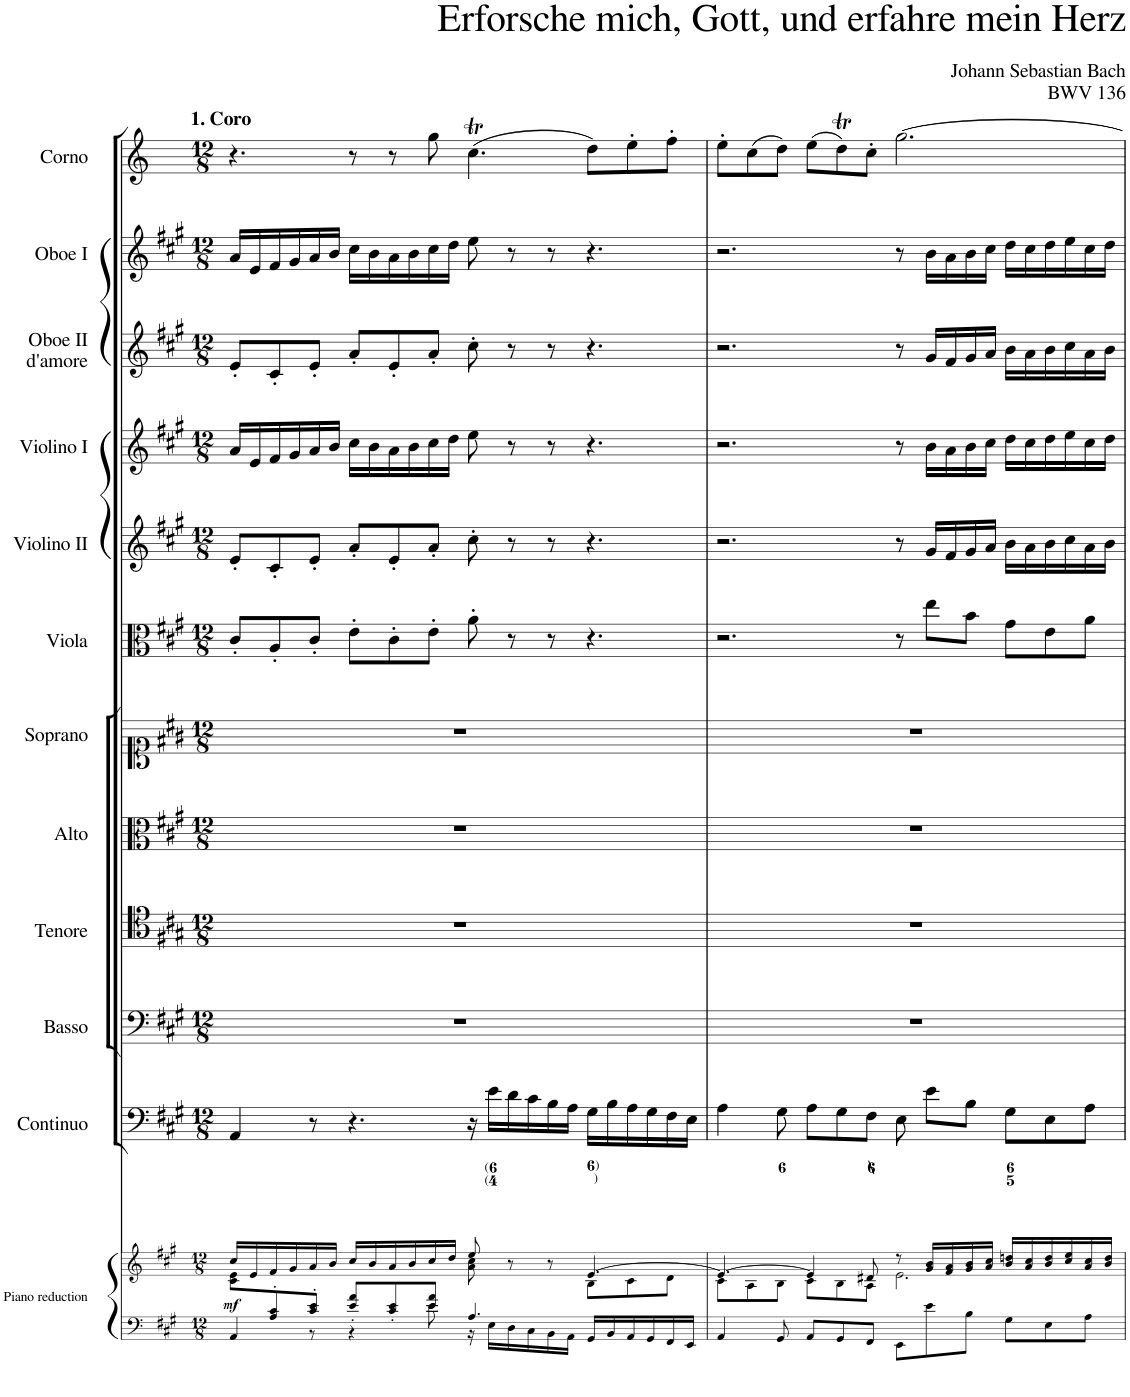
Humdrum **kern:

**kern	**kern	**dynam	**kern	**kern	**kern	**kern	**kern	**kern	**kern	**kern	**kern	**kern	**kern
*part12	*part12	*part12	*part11	*part10	*part9	*part8	*part7	*part6	*part5	*part4	*part3	*part2	*part1
*staff13	*staff12	*staff12/13	*staff11	*staff10	*staff9	*staff8	*staff7	*staff6	*staff5	*staff4	*staff3	*staff2	*staff1
*I"Piano reduction	*	*	*I"Continuo	*I"Basso	*I"Tenore	*I"Alto	*I"Soprano	*I"Viola	*I"Violino II	*I"Violino I	*I"Oboe II d'amore	*I"Oboe I	*I"Corno
*I'Pno	*	*	*	*	*	*	*	*I'Vla	*I'Vln	*I'Vln	*I'Ob	*I'Ob	*
*stria5	*stria5	*	*	*	*	*	*	*	*	*	*	*	*
*clefF4	*clefG2	*	*clefF4	*clefF4	*clefC4	*clefC3	*clefC1	*clefC3	*clefG2	*clefG2	*clefG2	*clefG2	*clefG2
*	*	*	*	*	*	*	*	*	*	*	*	*	*Trd2c3
*k[f#c#g#]	*k[f#c#g#]	*	*k[f#c#g#]	*k[f#c#g#]	*k[f#c#g#]	*k[f#c#g#]	*k[f#c#g#]	*k[f#c#g#]	*k[f#c#g#]	*k[f#c#g#]	*k[f#c#g#]	*k[f#c#g#]	*k[]
*M12/8	*M12/8	*	*M12/8	*M12/8	*M12/8	*M12/8	*M12/8	*M12/8	*M12/8	*M12/8	*M12/8	*M12/8	*M12/8
=1	=1	=1	=1	=1	=1	=1	=1	=1	=1	=1	=1	=1	=1
*^	*^	*	*	*	*	*	*	*	*	*	*	*	*
*	*	*	*^	*	*	*	*	*	*	*	*	*	*	*	*
!	!	!	!	!	!	!	!	!	!	!	!	!	!	!	!	!LO:TX:a:B:t=1. Coro
!	!	!	!	!	!LO:DY:b	!	!	!	!	!	!	!	!	!	!	!
8ryy	4AA/	16cc#/LL	2.ryy	8c#\ 8e\L	mf	4AA/	1.r	1.r	1.r	1.r	8c#'/L	8e'/L	16a/LL	8e'/L	16a/LL	4.r
.	.	16e/	.	.	.	.	.	.	.	.	.	.	16e/	.	16e/	.
8A/'> 8c#/'>	.	16f#/	.	1ryy	.	.	.	.	.	.	8A'/	8c#'/	16f#/	8c#'/	16f#/	.
.	.	16g#/	.	.	.	.	.	.	.	.	.	.	16g#/	.	16g#/	.
8c#/'> 8e/'>J	8r	16a/	.	.	.	8r	.	.	.	.	8c#'/J	8e'/J	16a/	8e'/J	16a/	.
.	.	16b/JJ	.	.	.	.	.	.	.	.	.	.	16b/JJ	.	16b/JJ	.
8e/'< 8a/'<L	4r	16cc#/LL	.	.	.	4.r	.	.	.	.	8e'\L	8a'/L	16cc#\LL	8a'/L	16cc#\LL	8r
.	.	16b/	.	.	.	.	.	.	.	.	.	.	16b\	.	16b\	.
8c#/'< 8e/'<	.	16a/	.	.	.	.	.	.	.	.	8c#'\	8e'/	16a\	8e'/	16a\	8r
.	.	16b/	.	.	.	.	.	.	.	.	.	.	16b\	.	16b\	.
8e/ 8a/J	8e\	16cc#/	.	.	.	.	.	.	.	.	8e'\J	8a'/J	16cc#\	8a'/J	16cc#\	8gg\
.	.	16dd/JJ	.	.	.	.	.	.	.	.	.	.	16dd\JJ	.	16dd\JJ	.
4.A/	16r	8ee/	8a\ 8cc#\	.	.	16r	.	.	.	.	8a'\	8cc#'\	8ee\	8cc#'\	8ee\	(4.ccT\
.	16E\LL	.	.	.	.	16e\LL	.	.	.	.	.	.	.	.	.	.
.	16D\	8r	8ryy	.	.	16d\	.	.	.	.	8r	8r	8r	8r	8r	.
.	16C#\	.	.	.	.	16c#\	.	.	.	.	.	.	.	.	.	.
.	16BB\	8r	8ryy	.	.	16B\	.	.	.	.	8r	8r	8r	8r	8r	.
.	16AA\JJ	.	.	.	.	16A\JJ	.	.	.	.	.	.	.	.	.	.
4.ryy	16GG#/LL	[4.e/	8B\L	4.ryy	.	16G#\LL	.	.	.	.	4.r	4.r	4.r	4.r	4.r	8dd\L)
.	16BB/	.	.	.	.	16B\	.	.	.	.	.	.	.	.	.	.
.	16AA/	.	8c#\	.	.	16A\	.	.	.	.	.	.	.	.	.	8ee'\
.	16GG#/	.	.	.	.	16G#\	.	.	.	.	.	.	.	.	.	.
.	16FF#/	.	8d\J	.	.	16F#\	.	.	.	.	.	.	.	.	.	8ff'\J
.	16EE/JJ	.	.	.	.	16E\JJ	.	.	.	.	.	.	.	.	.	.
*v	*v	*	*	*	*	*	*	*	*	*	*	*	*	*	*	*
*	*	*v	*v	*	*	*	*	*	*	*	*	*	*	*	*
=2	=2	=2	=2	=2	=2	=2	=2	=2	=2	=2	=2	=2	=2	=2
4AA/	4.e/_	8c#\L	.	4A\	1.r	1.r	1.r	1.r	2.r	2.r	2.r	2.r	2.r	8ee'\L
.	.	8A\	.	.	.	.	.	.	.	.	.	.	.	(8cc\
8GG#/	.	8B\J	.	8G#\	.	.	.	.	.	.	.	.	.	8dd\J)
8AA/L	4e/]	8c#\L	.	8A\L	.	.	.	.	.	.	.	.	.	(8ee\L
8GG#/	.	8B\	.	8G#\	.	.	.	.	.	.	.	.	.	8ddT\)
8FF#/J	8d#X/	8A\J	.	8F#\J	.	.	.	.	.	.	.	.	.	8cc'\J
8EE\L	8r	2.e\	.	8E\	.	.	.	.	8r	8r	8r	8r	8r	[2.gg\
8e\	16g#/ 16b/LL	.	.	8e\L	.	.	.	.	8ee\L	16g#/LL	16b\LL	16g#/LL	16b\LL	.
.	16f#/ 16a/	.	.	.	.	.	.	.	.	16f#/	16a\	16f#/	16a\	.
8B\J	16g#/ 16b/	.	.	8B\J	.	.	.	.	8b\J	16g#/	16b\	16g#/	16b\	.
.	16a/ 16cc#/JJ	.	.	.	.	.	.	.	.	16a/JJ	16cc#\JJ	16a/JJ	16cc#\JJ	.
8G#\L	16b/ 16ddn/LL	.	.	8G#\L	.	.	.	.	8g#\L	16b\LL	16dd\LL	16b\LL	16dd\LL	.
.	16a/ 16cc#/	.	.	.	.	.	.	.	.	16a\	16cc#\	16a\	16cc#\	.
8E\	16b/ 16dd/	.	.	8E\	.	.	.	.	8e\	16b\	16dd\	16b\	16dd\	.
.	16cc#/ 16ee/	.	.	.	.	.	.	.	.	16cc#\	16ee\	16cc#\	16ee\	.
8A\J	16a/ 16cc#/	.	.	8A\J	.	.	.	.	8a\J	16a\	16cc#\	16a\	16cc#\	.
.	16b/ 16dd/JJ	.	.	.	.	.	.	.	.	16b\JJ	16dd\JJ	16b\JJ	16dd\JJ	.
*	*v	*v	*	*	*	*	*	*	*	*	*	*	*	*
=	=	=	=	=	=	=	=	=	=	=	=	=	=
*-	*-	*-	*-	*-	*-	*-	*-	*-	*-	*-	*-	*-	*-
